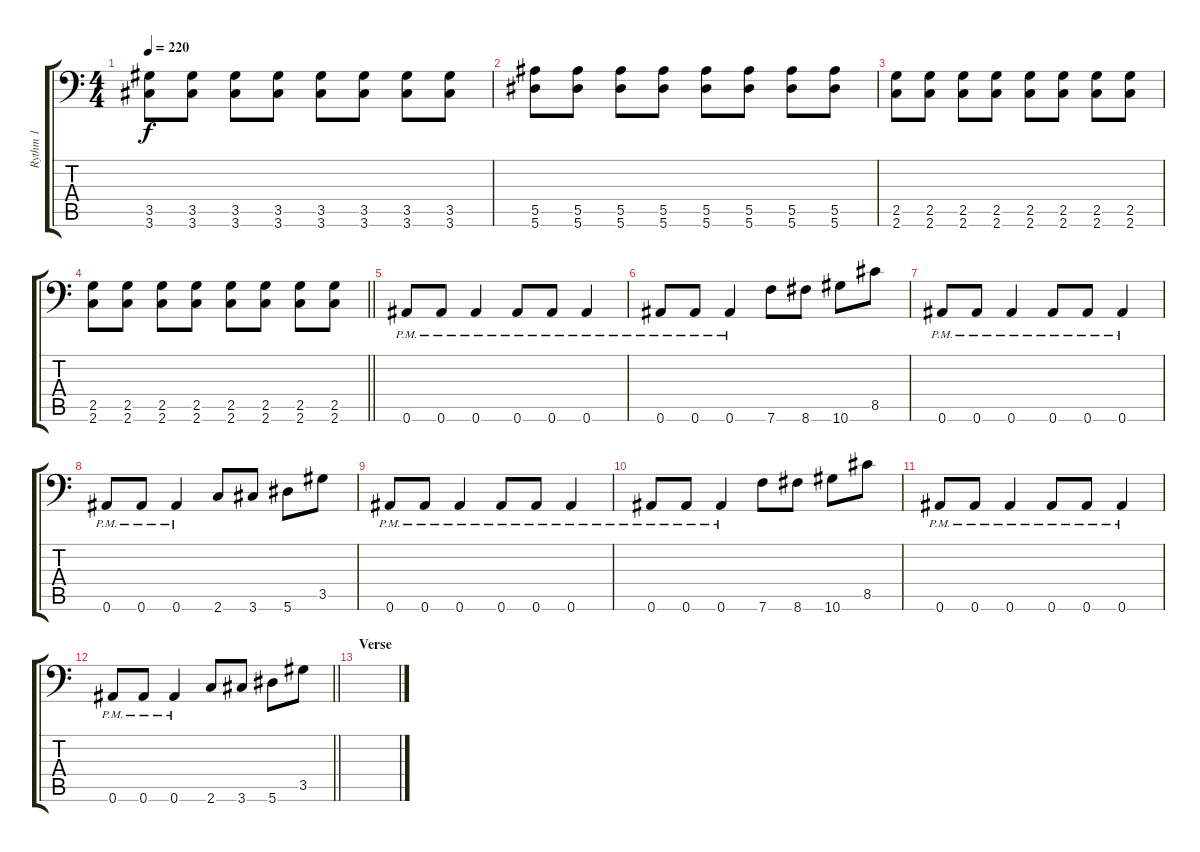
\track ("Rythm 1" "Rythm 1") {instrument distortionguitar}
\staff {score tabs}
\tuning (C4 G3 Eb3 Bb2 F2 Bb1) {hide}
\ts (4 4)
\tempo 220
\clef f4
\ks c
(3.5 3.6).8{dy f} (3.5 3.6).8 (3.5 3.6).8 (3.5 3.6).8 (3.5 3.6).8 (3.5 3.6).8 (3.5 3.6).8 (3.5 3.6).8 |
(5.5 5.6).8 (5.5 5.6).8 (5.5 5.6).8 (5.5 5.6).8 (5.5 5.6).8 (5.5 5.6).8 (5.5 5.6).8 (5.5 5.6).8 |
(2.5 2.6).8 (2.5 2.6).8 (2.5 2.6).8 (2.5 2.6).8 (2.5 2.6).8 (2.5 2.6).8 (2.5 2.6).8 (2.5 2.6).8 |
\barLineRight lightlight
(2.5 2.6).8 (2.5 2.6).8 (2.5 2.6).8 (2.5 2.6).8 (2.5 2.6).8 (2.5 2.6).8 (2.5 2.6).8 (2.5 2.6).8 |
\section ("" "")
0.6{pm}.8 0.6{pm}.8 0.6{pm}.4 0.6{pm}.8 0.6{pm}.8 0.6{pm}.4 |
0.6{pm}.8 0.6{pm}.8 0.6{pm}.4 7.6.8 8.6.8 10.6.8 8.5.8 |
0.6{pm}.8 0.6{pm}.8 0.6{pm}.4 0.6{pm}.8 0.6{pm}.8 0.6{pm}.4 |
0.6{pm}.8 0.6{pm}.8 0.6{pm}.4 2.6.8 3.6.8 5.6.8 3.5.8 |
0.6{pm}.8 0.6{pm}.8 0.6{pm}.4 0.6{pm}.8 0.6{pm}.8 0.6{pm}.4 |
0.6{pm}.8 0.6{pm}.8 0.6{pm}.4 7.6.8 8.6.8 10.6.8 8.5.8 |
0.6{pm}.8 0.6{pm}.8 0.6{pm}.4 0.6{pm}.8 0.6{pm}.8 0.6{pm}.4 |
\barLineRight lightlight
0.6{pm}.8 0.6{pm}.8 0.6{pm}.4 2.6.8 3.6.8 5.6.8 3.5.8 |
\section ("" "Verse")
